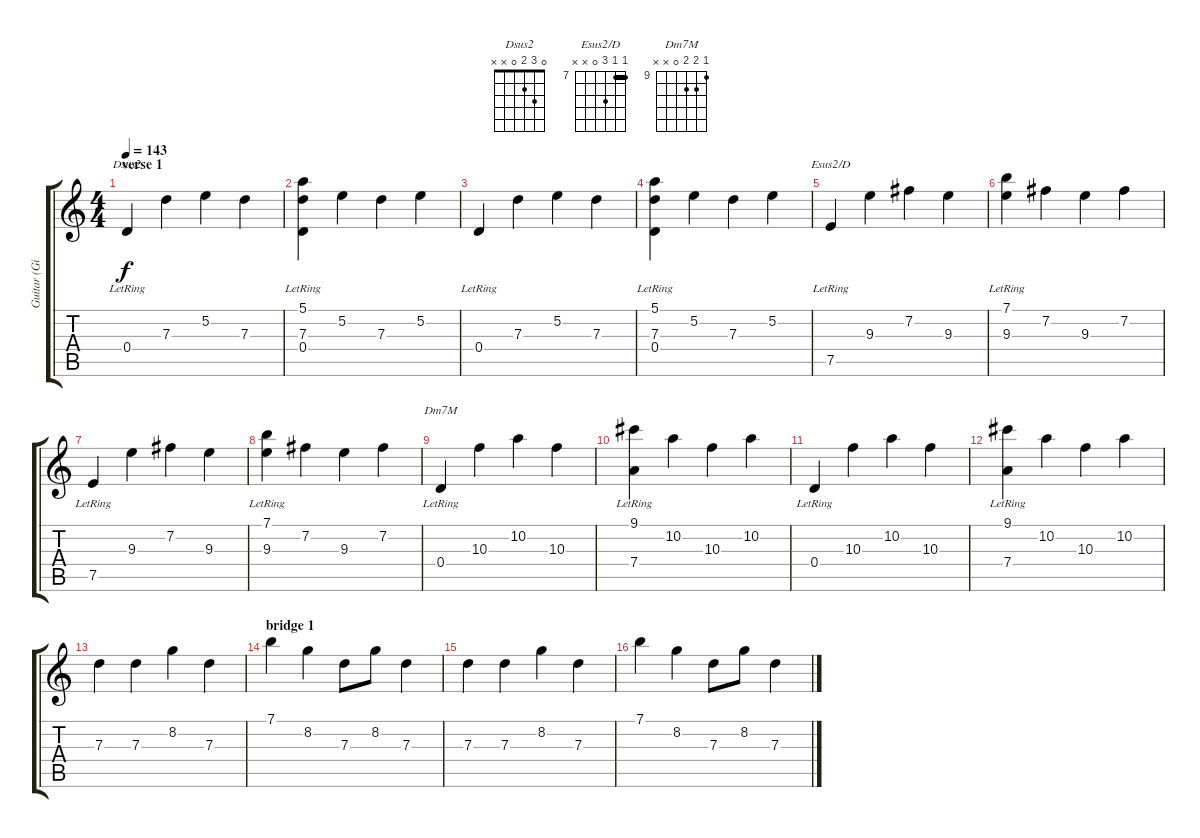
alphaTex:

\track ("Guitar (Gilmour)" "Guitar (Gi") {instrument electricguitarjazz}
\staff {score tabs}
\tuning (E4 B3 G3 D3 A2 E2) {hide}
\chord ("Dsus2" 0 3 2 0 x x)
\chord ("Esus2/D" 7 7 9 0 x x) {firstfret 7 barre 7}
\chord ("Dm7M" 9 10 10 0 x x) {firstfret 9}
\ts (4 4)
\section ("" "verse 1")
\tempo 143
\clef g2
\ks c
0.4{lr}.4{ch "Dsus2" dy f} 7.3.4 5.2.4 7.3.4 |
(5.1 7.3{lr} 0.4{lr}).4 5.2.4 7.3.4 5.2.4 |
0.4{lr}.4 7.3.4 5.2.4 7.3.4 |
(5.1 7.3{lr} 0.4{lr}).4 5.2.4 7.3.4 5.2.4 |
7.5{lr}.4{ch "Esus2/D"} 9.3.4 7.2.4 9.3.4 |
(7.1 9.3{lr}).4 7.2.4 9.3.4 7.2.4 |
7.5{lr}.4 9.3.4 7.2.4 9.3.4 |
(7.1 9.3{lr}).4 7.2.4 9.3.4 7.2.4 |
0.4{lr}.4{ch "Dm7M"} 10.3.4 10.2.4 10.3.4 |
(9.1 7.4{lr}).4 10.2.4 10.3.4 10.2.4 |
0.4{lr}.4 10.3.4 10.2.4 10.3.4 |
(9.1 7.4{lr}).4 10.2.4 10.3.4 10.2.4 |
7.3.4 7.3.4 8.2.4 7.3.4 |
\section ("" "bridge 1")
7.1.4 8.2.4 7.3.8 8.2.8 7.3.4 |
7.3.4 7.3.4 8.2.4 7.3.4 |
7.1.4 8.2.4 7.3.8 8.2.8 7.3.4
